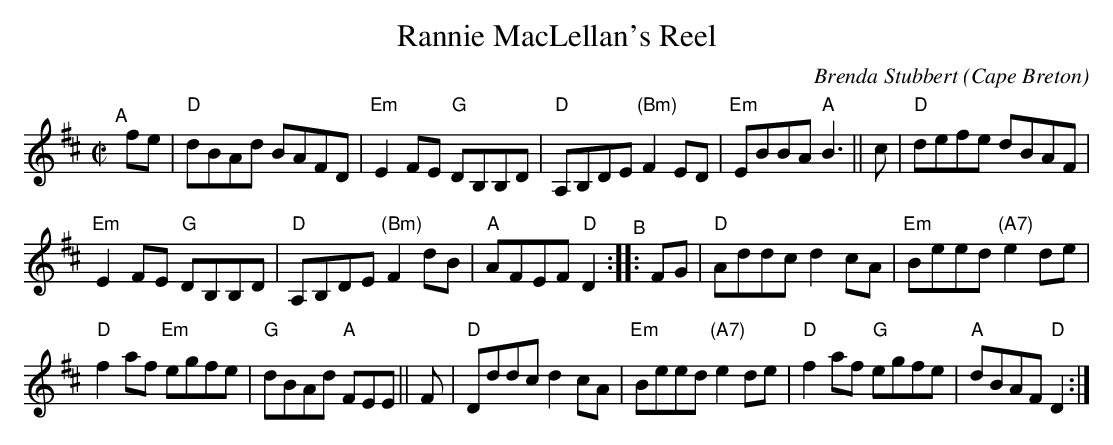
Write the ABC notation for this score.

X:1
T: Rannie MacLellan's Reel
C: Brenda Stubbert
O: Cape Breton
L: 1/8
M: C|
K: D
"^A"[|] fe |\
"D"dBAd BAFD | "Em"E2FE "G"DB,B,D | "D"A,B,DE "(Bm)"F2ED | "Em"EBBA "A"B3 || c | "D"defe dBAF |
"Em"E2FE "G"DB,B,D | "D"A,B,DE "(Bm)"F2dB | "A"AFEF "D"D2 "^B":: FG | "D"Addc d2cA | "Em"Beed "(A7)"e2de |
"D"f2af "Em"egfe | "G"dBAd "A"FEE || F | "D"Dddc d2cA | "Em"Beed "(A7)"e2de | "D"f2af "G"egfe | "A"dBAF "D"D2 :|
